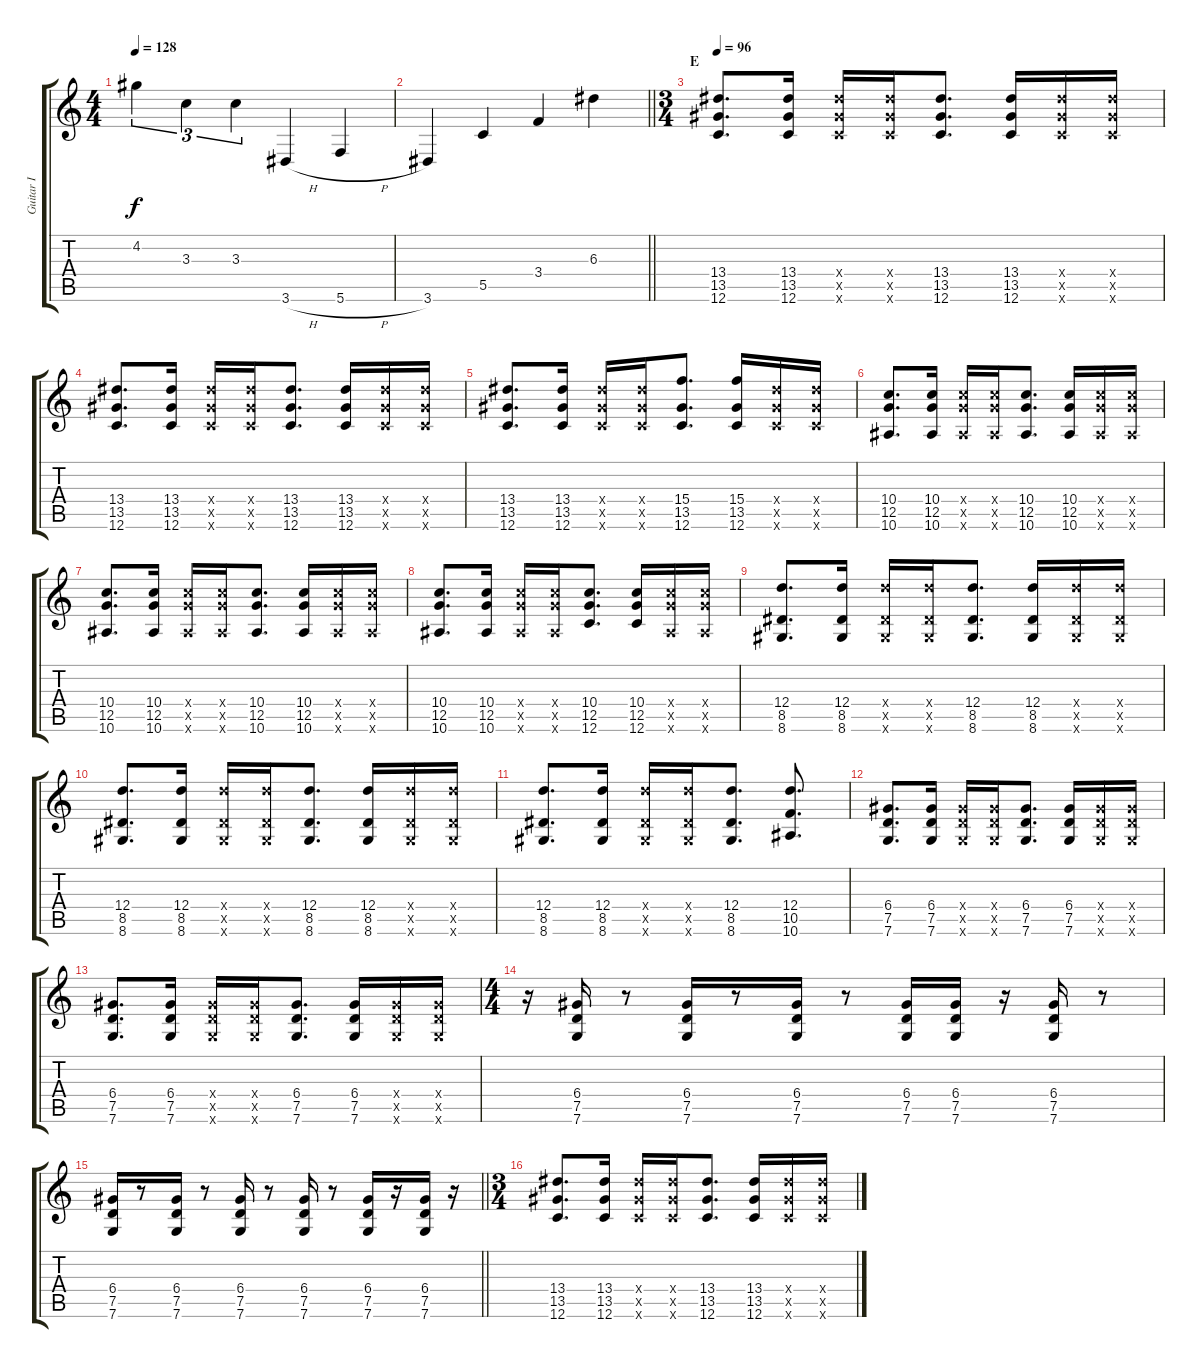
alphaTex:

\track ("Guitar I" "Guitar I") {instrument overdrivenguitar}
\staff {score tabs}
\tuning (G4 E4 A3 D3 G2 C2) {hide}
\ts (4 4)
\tempo 128
\clef g2
\ks c
4.2.4{tu (3 2) dy f} 3.3.4{tu (3 2)} 3.3.4{tu (3 2)} 3.6{h}.4 5.6{h}.4 |
\barLineRight lightlight
3.6.4 5.5.4 3.4.4 6.3.4 |
\ts (3 4)
\section ("" "E")
\tempo 96
(13.4 13.5 12.6).8{d} (13.4 13.5 12.6).16 (13.4{x} 13.5{x} 12.6{x}).16 (13.4{x} 13.5{x} 12.6{x}).16 (13.4 13.5 12.6).8{d} (13.4 13.5 12.6).16 (13.4{x} 13.5{x} 12.6{x}).16 (13.4{x} 13.5{x} 12.6{x}).16 |
(13.4 13.5 12.6).8{d} (13.4 13.5 12.6).16 (13.4{x} 13.5{x} 12.6{x}).16 (13.4{x} 13.5{x} 12.6{x}).16 (13.4 13.5 12.6).8{d} (13.4 13.5 12.6).16 (13.4{x} 13.5{x} 12.6{x}).16 (13.4{x} 13.5{x} 12.6{x}).16 |
(13.4 13.5 12.6).8{d} (13.4 13.5 12.6).16 (13.4{x} 13.5{x} 12.6{x}).16 (13.4{x} 13.5{x} 12.6{x}).16 (15.4 13.5 12.6).8{d} (15.4 13.5 12.6).16 (13.4{x} 13.5{x} 12.6{x}).16 (13.4{x} 13.5{x} 12.6{x}).16 |
(10.4 12.5 10.6).8{d} (10.4 12.5 10.6).16 (10.4{x} 12.5{x} 10.6{x}).16 (10.4{x} 12.5{x} 10.6{x}).16 (10.4 12.5 10.6).8{d} (10.4 12.5 10.6).16 (10.4{x} 12.5{x} 10.6{x}).16 (10.4{x} 12.5{x} 10.6{x}).16 |
(10.4 12.5 10.6).8{d} (10.4 12.5 10.6).16 (10.4{x} 12.5{x} 10.6{x}).16 (10.4{x} 12.5{x} 10.6{x}).16 (10.4 12.5 10.6).8{d} (10.4 12.5 10.6).16 (10.4{x} 12.5{x} 10.6{x}).16 (10.4{x} 12.5{x} 10.6{x}).16 |
(10.4 12.5 10.6).8{d} (10.4 12.5 10.6).16 (10.4{x} 12.5{x} 10.6{x}).16 (10.4{x} 12.5{x} 10.6{x}).16 (10.4 12.5 12.6).8{d} (10.4 12.5 12.6).16 (10.4{x} 12.5{x} 10.6{x}).16 (10.4{x} 12.5{x} 10.6{x}).16 |
(12.4 8.5 8.6).8{d} (12.4 8.5 8.6).16 (12.4{x} 8.5{x} 8.6{x}).16 (12.4{x} 8.5{x} 8.6{x}).16 (12.4 8.5 8.6).8{d} (12.4 8.5 8.6).16 (12.4{x} 8.5{x} 8.6{x}).16 (12.4{x} 8.5{x} 8.6{x}).16 |
(12.4 8.5 8.6).8{d} (12.4 8.5 8.6).16 (12.4{x} 8.5{x} 8.6{x}).16 (12.4{x} 8.5{x} 8.6{x}).16 (12.4 8.5 8.6).8{d} (12.4 8.5 8.6).16 (12.4{x} 8.5{x} 8.6{x}).16 (12.4{x} 8.5{x} 8.6{x}).16 |
(12.4 8.5 8.6).8{d} (12.4 8.5 8.6).16 (12.4{x} 8.5{x} 8.6{x}).16 (12.4{x} 8.5{x} 8.6{x}).16 (12.4 8.5 8.6).8{d} (12.4 10.5 10.6).8{d} |
(6.4 7.5 7.6).8{d} (6.4 7.5 7.6).16 (6.4{x} 7.5{x} 7.6{x}).16 (6.4{x} 7.5{x} 7.6{x}).16 (6.4 7.5 7.6).8{d} (6.4 7.5 7.6).16 (6.4{x} 7.5{x} 7.6{x}).16 (6.4{x} 7.5{x} 7.6{x}).16 |
(6.4 7.5 7.6).8{d} (6.4 7.5 7.6).16 (6.4{x} 7.5{x} 7.6{x}).16 (6.4{x} 7.5{x} 7.6{x}).16 (6.4 7.5 7.6).8{d} (6.4 7.5 7.6).16 (6.4{x} 7.5{x} 7.6{x}).16 (6.4{x} 7.5{x} 7.6{x}).16 |
\ts (4 4)
r.16 (6.4 7.5 7.6).16 r.8 (6.4 7.5 7.6).16 r.8 (6.4 7.5 7.6).16 r.8 (6.4 7.5 7.6).16 (6.4 7.5 7.6).16 r.16 (6.4 7.5 7.6).16 r.8 |
\barLineRight lightlight
(6.4 7.5 7.6).16 r.8 (6.4 7.5 7.6).16 r.8 (6.4 7.5 7.6).16 r.8 (6.4 7.5 7.6).16 r.8 (6.4 7.5 7.6).16 r.16 (6.4 7.5 7.6).16 r.16 |
\ts (3 4)
(13.4 13.5 12.6).8{d} (13.4 13.5 12.6).16 (13.4{x} 13.5{x} 12.6{x}).16 (13.4{x} 13.5{x} 12.6{x}).16 (13.4 13.5 12.6).8{d} (13.4 13.5 12.6).16 (13.4{x} 13.5{x} 12.6{x}).16 (13.4{x} 13.5{x} 12.6{x}).16
